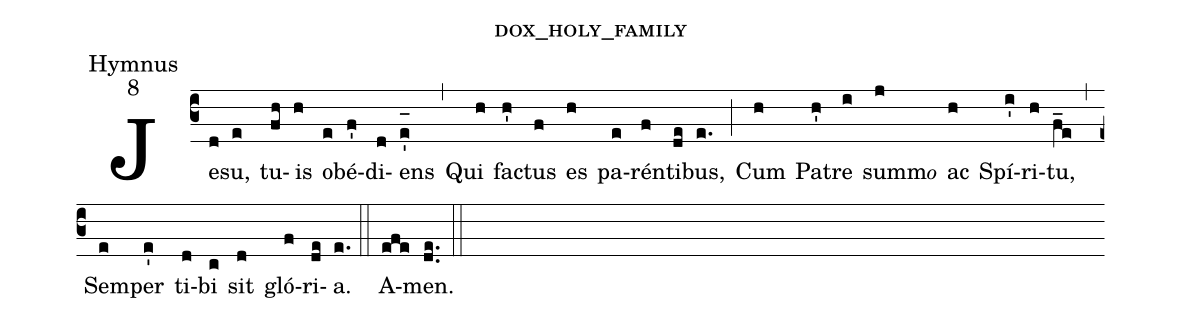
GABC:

name:dox_holy_family;
office-part:Hymnus;
mode:8;
%%
Je(d)su,(e) tu(fh)is(h) ob(e)é(f')di(d)ens(e'_[oh:h]) (,) Qui(h) fa(h')ctus(f) es(h) pa(e)rén(f)ti(de)bus,(e.) (;) Cum(h) Pa(h')tre(i) summ<e>o</e>(j) ac(h) Spí(i')ri(h)tu,(f_e) (,) Sem(e)per(e') ti(d)bi(c) sit(d) gló(f)ri(de)a.(e.) (::)
A(efe)men.(de..) (::)
